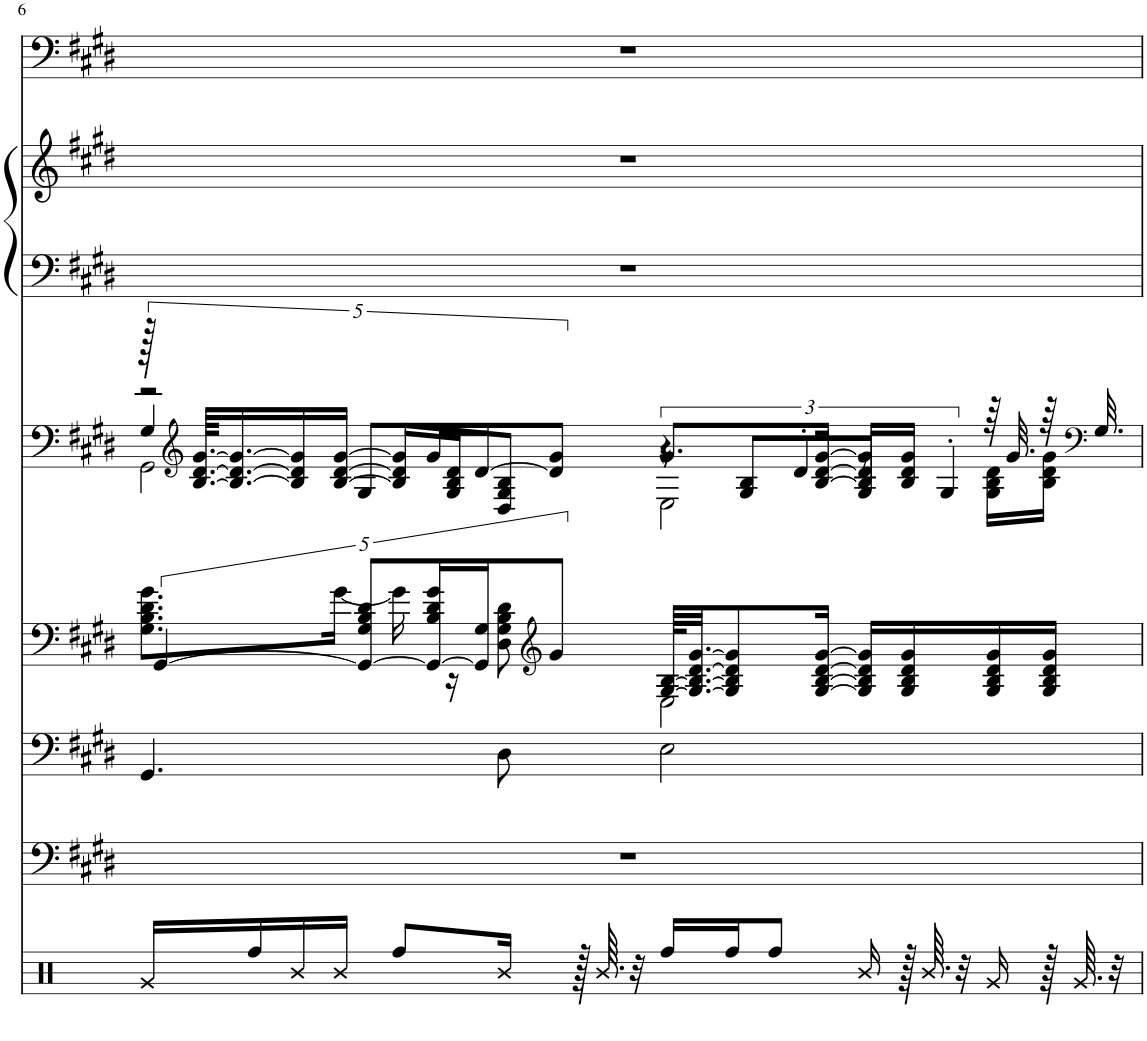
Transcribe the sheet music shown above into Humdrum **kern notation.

**kern	**kern	**kern	**kern	**kern	**kern	**kern	**kern
*part7	*part6	*part5	*part4	*part3	*part2	*part2	*part1
*staff8	*staff7	*staff6	*staff5	*staff4	*staff3	*staff2	*staff1
*I"Percussion	*I"E.Grand	*I"Nylon Gtr.	*I"Steel Gtr.	*I"Steel Gtr.	*I"Bright Piano	*	*I"Synth Bass 2
*	*	*	*	*	*I'Pno	*	*
!!LO:PB:g=z
*clefX	*clefF4	*clefF4	*clefF4	*clefF4	*clefF4	*clefG2	*clefF4
*k[]	*k[f#c#g#d#]	*k[f#c#g#d#]	*k[f#c#g#d#]	*k[f#c#g#d#]	*k[f#c#g#d#]	*k[f#c#g#d#]	*k[f#c#g#d#]
*M4/4	*M4/4	*M4/4	*M4/4	*M4/4	*M4/4	*M4/4	*M4/4
=6	=6	=6	=6	=6	=6	=6	=6
*	*	*	*^	*^	*	*	*
*	*	*	*	*	*	*^	*	*	*
*	*	*	*	*	*	*	*^	*	*	*
16Rg/LL	1r	4.GG#/	[5GG#/	8.G#\ 8.B\ 8.d#\ 8.g#\L	128r	2r	5G#/	2GG#\	1r	1r	1r
*	*	*	*	*	*clefG2	*	*	*	*	*	*
.	.	.	.	.	[64.B/ [64.d#/ [64.g#/KKLL	.	.	.	.	.	.
.	.	.	.	.	16.B/_ 16.d#/_ 16.g#/_	.	.	.	.	.	.
16Rff/	.	.	.	.	.	.	.	.	.	.	.
16R/	.	.	.	.	16B/] 16d#/] 16g#/]	.	.	.	.	.	.
16R/JJ	.	.	.	[16g#\Jk	[16B/ [16d#/ [16g#/JJ	.	.	.	.	.	.
.	.	.	10GG#/_ 10G#/ 10B/ 10d#/L	.	.	.	10G#/L	.	.	.	.
8Rff/L	.	.	.	16g#\]	16B/] 16d#/] 16g#/]LL	.	.	.	.	.	.
.	.	.	20GG#/_ 20B/ 20d#/ 20g#/L	.	.	.	20g#/L	.	.	.	.
.	.	.	.	16r	16G#/ 16B/ 16d#/J	.	.	.	.	.	.
.	.	.	20GG#/] 20G#/J	.	.	.	[20d#/J	.	.	.	.
16R/Jk	.	8D#\	.	8D#\ 8G#\ 8B\ 8d#\	8D#/ 8G#/ 8B/J	.	.	.	.	.	.
*	*	*	*clefG2	*	*	*	*	*	*	*	*
.	.	.	10g#/J	.	.	.	10d#/] 10g#/J	.	.	.	.
128r	.	.	.	.	.	.	.	.	.	.	.
64.R/	.	.	.	.	.	.	.	.	.	.	.
32r	.	.	.	.	.	.	.	.	.	.	.
16Rff/LL	.	2E\	[64G#/ [64B/KLLL	2E\	8.g#/L	4r	12r	2E\	.	.	.
.	.	.	32.G#/_ 32.B/_ [32.d#/ [32.g#/JJ	.	.	.	.	.	.	.	.
16Rff/J	.	.	8G#/] 8B/] 8d#/] 8g#/]	.	.	.	.	.	.	.	.
.	.	.	.	.	.	.	12G#/ 12B/L	.	.	.	.
8Rff/J	.	.	.	.	.	.	.	.	.	.	.
.	.	.	.	.	.	.	12d#'/	.	.	.	.
.	.	.	[16G#/ [16B/ [16d#/ [16g#/Jk	.	[16B/ [16d#/ [16g#/Jk	.	.	.	.	.	.
16R/	.	.	16G#/] 16B/] 16d#/] 16g#/]LL	.	16B/] 16d#/] 16g#/]LL	8r	12G#/J	.	.	.	.
128r	.	.	16G#/ 16B/ 16d#/ 16g#/	.	16B/ 16d#/ 16g#/JJ	.	.	.	.	.	.
64.R/	.	.	.	.	.	.	.	.	.	.	.
.	.	.	.	.	.	.	6G#'/	.	.	.	.
32r	.	.	.	.	.	.	.	.	.	.	.
16Rg/	.	.	16G#/ 16B/ 16d#/ 16g#/	.	64r	16G#\ 16B\ 16d#\LL	.	.	.	.	.
.	.	.	.	.	32.g#/	.	.	.	.	.	.
128r	.	.	16G#/ 16B/ 16d#/ 16g#/JJ	.	64r	16B\ 16d#\ 16g#\JJ	.	.	.	.	.
64.Rg/	.	.	.	.	.	.	.	.	.	.	.
*	*	*	*	*	*clefF4	*	*	*	*	*	*
.	.	.	.	.	32.G#/	.	.	.	.	.	.
32r	.	.	.	.	.	.	.	.	.	.	.
*	*	*	*v	*v	*	*	*	*	*	*	*
*	*	*	*	*v	*v	*v	*v	*	*	*
=	=	=	=	=	=	=	=
*-	*-	*-	*-	*-	*-	*-	*-
